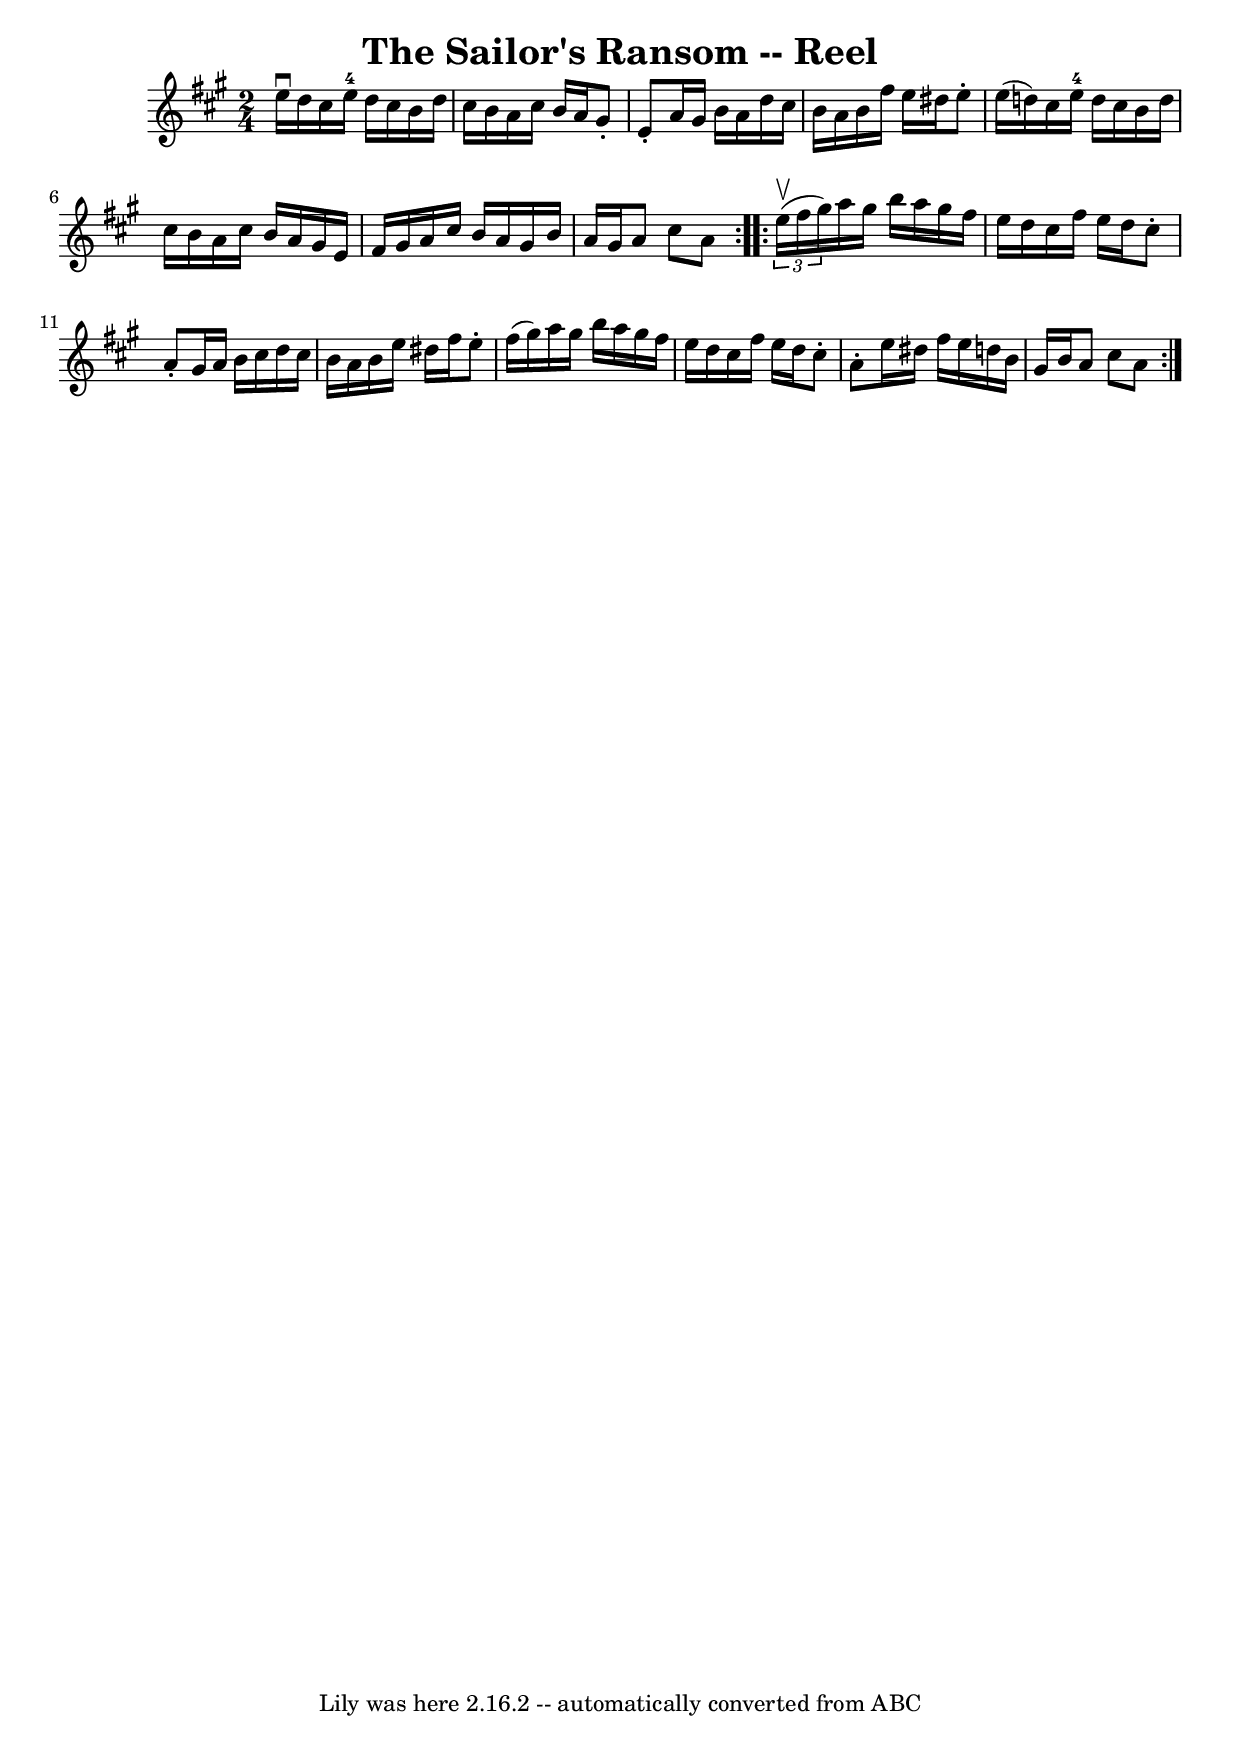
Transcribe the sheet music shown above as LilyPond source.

\version "2.7.40"
\include "Mammoth.ily"
\header {
	%% book = "Ryan's Mammoth Collection"
	crossRefNumber = "1"
	footnotes = "\\\\383"
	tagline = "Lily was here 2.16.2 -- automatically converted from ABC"
	title = "The Sailor's Ransom -- Reel"
}
voicedefault =  {
\set Score.defaultBarType = "empty"

\repeat volta 2 {
\time 2/4 \key a \major e''16^\downbow d''16  |
 cis''16    
e''16-4 d''16 cis''16 b'16 d''16 cis''16 b'16    |
   
a'16 cis''16 b'16 a'16 gis'8 -. e'8 -.   |
 a'16    
gis'16 b'16 a'16 d''16 cis''16 b'16 a'16    |
 b'16   
 fis''16 e''16 dis''16 e''8 -. e''16 (d''!16)   |
     
cis''16 e''16-4 d''16 cis''16 b'16 d''16 cis''16 b'16    
|
 a'16 cis''16 b'16 a'16 gis'16 e'16 fis'16    
gis'16    |
 a'16 cis''16 b'16 a'16 gis'16 b'16 a'16  
 gis'16    |
 a'8 cis''8 a'8    }     \repeat volta 2 {   
\times 2/3 { e''16^\upbow(fis''16 gis''16) } |
 a''16    
gis''16 b''16 a''16 gis''16 fis''16 e''16 d''16    |
   
cis''16 fis''16 e''16 d''16 cis''8 -. a'8 -.   |
 gis'16  
 a'16 b'16 cis''16 d''16 cis''16 b'16 a'16    |
   
b'16 e''16 dis''16 fis''16 e''8 -. fis''16 (gis''16)   
|
 a''16 gis''16 b''16 a''16 gis''16 fis''16 e''16  
 d''16    |
 cis''16 fis''16 e''16 d''16 cis''8 -. a'8 
-.   |
 e''16 dis''16 fis''16 e''16 d''!16 b'16    
gis'16 b'16    |
 a'8 cis''8 a'8    }   
}

\score{
    <<

	\context Staff="default"
	{
	    \voicedefault 
	}

    >>
	\layout {
	}
	\midi {}
}
